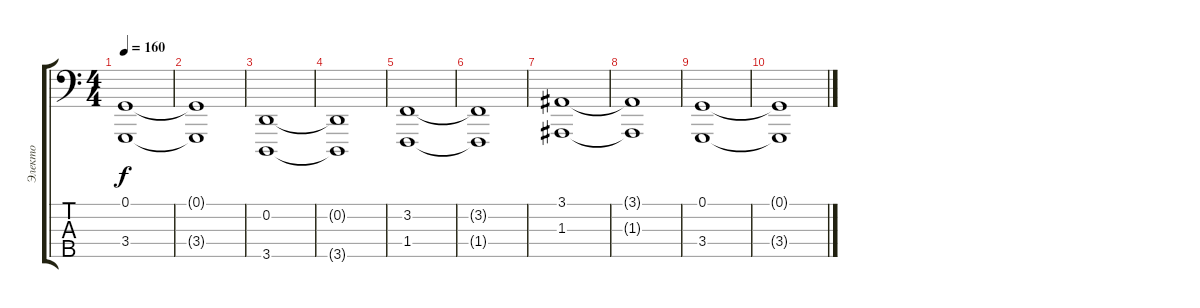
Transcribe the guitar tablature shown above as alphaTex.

\track ("Электо" "Электо") {instrument synthstrings2}
\staff {score tabs}
\tuning (G2 D2 A1 E1 B0) {hide}
\ts (4 4)
\tempo 160
\clef f4
\ks c
(0.1 3.4).1{dy f} |
(0.1{t} 3.4{t}).1 |
(0.2 3.5).1 |
(0.2{t} 3.5{t}).1 |
(3.2 1.4).1 |
(3.2{t} 1.4{t}).1 |
(3.1 1.3).1 |
(3.1{t} 1.3{t}).1 |
(0.1 3.4).1 |
(0.1{t} 3.4{t}).1
